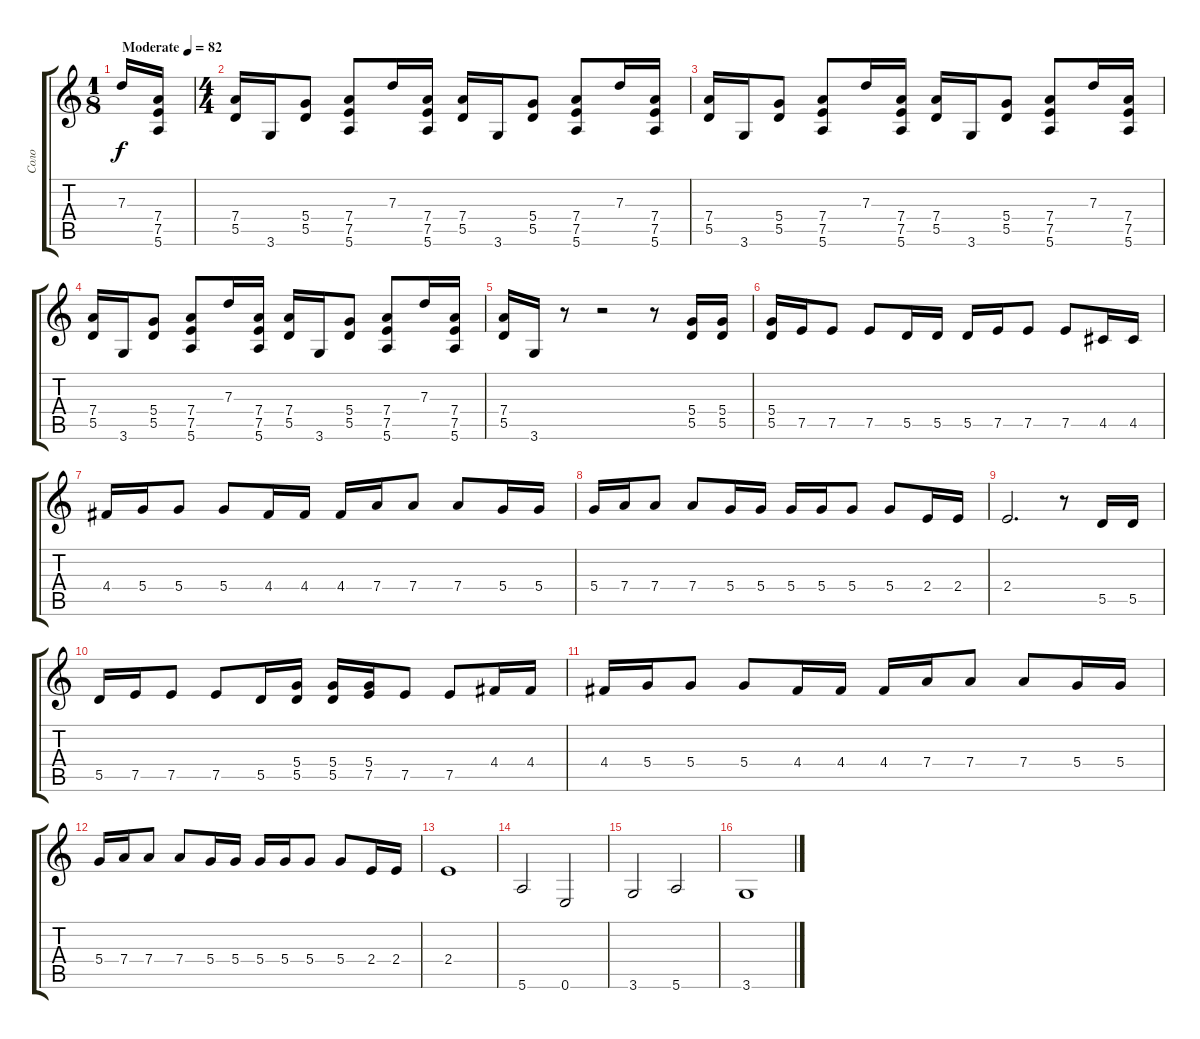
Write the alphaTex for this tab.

\track ("Соло" "Соло") {instrument acousticguitarsteel}
\staff {score tabs}
\tuning (E4 B3 G3 D3 A2 E2) {hide}
\ts (1 8)
\tempo (82 "Moderate")
\clef g2
\ks c
7.3.16{dy f instrument acousticguitarsteel} (7.4 7.5 5.6).16 |
\ts (4 4)
(7.4 5.5).16 3.6.16 (5.4 5.5).8 (7.4 7.5 5.6).8 7.3.16 (7.4 7.5 5.6).16 (7.4 5.5).16 3.6.16 (5.4 5.5).8 (7.4 7.5 5.6).8 7.3.16 (7.4 7.5 5.6).16 |
(7.4 5.5).16 3.6.16 (5.4 5.5).8 (7.4 7.5 5.6).8 7.3.16 (7.4 7.5 5.6).16 (7.4 5.5).16 3.6.16 (5.4 5.5).8 (7.4 7.5 5.6).8 7.3.16 (7.4 7.5 5.6).16 |
(7.4 5.5).16 3.6.16 (5.4 5.5).8 (7.4 7.5 5.6).8 7.3.16 (7.4 7.5 5.6).16 (7.4 5.5).16 3.6.16 (5.4 5.5).8 (7.4 7.5 5.6).8 7.3.16 (7.4 7.5 5.6).16 |
(7.4 5.5).16 3.6.16 r.8 r.2 r.8 (5.4 5.5).16 (5.4 5.5).16 |
(5.4 5.5).16 7.5.16 7.5.8 7.5.8 5.5.16 5.5.16 5.5.16 7.5.16 7.5.8 7.5.8 4.5.16 4.5.16 |
4.4.16 5.4.16 5.4.8 5.4.8 4.4.16 4.4.16 4.4.16 7.4.16 7.4.8 7.4.8 5.4.16 5.4.16 |
5.4.16 7.4.16 7.4.8 7.4.8 5.4.16 5.4.16 5.4.16 5.4.16 5.4.8 5.4.8 2.4.16 2.4.16 |
2.4.2{d} r.8 5.5.16 5.5.16 |
5.5.16 7.5.16 7.5.8 7.5.8 5.5.16 (5.4 5.5).16 (5.4 5.5).16 (5.4 7.5).16 7.5.8 7.5.8 4.4.16 4.4.16 |
4.4.16 5.4.16 5.4.8 5.4.8 4.4.16 4.4.16 4.4.16 7.4.16 7.4.8 7.4.8 5.4.16 5.4.16 |
5.4.16 7.4.16 7.4.8 7.4.8 5.4.16 5.4.16 5.4.16 5.4.16 5.4.8 5.4.8 2.4.16 2.4.16 |
2.4.1 |
5.6.2 0.6.2 |
3.6.2 5.6.2 |
3.6.1
